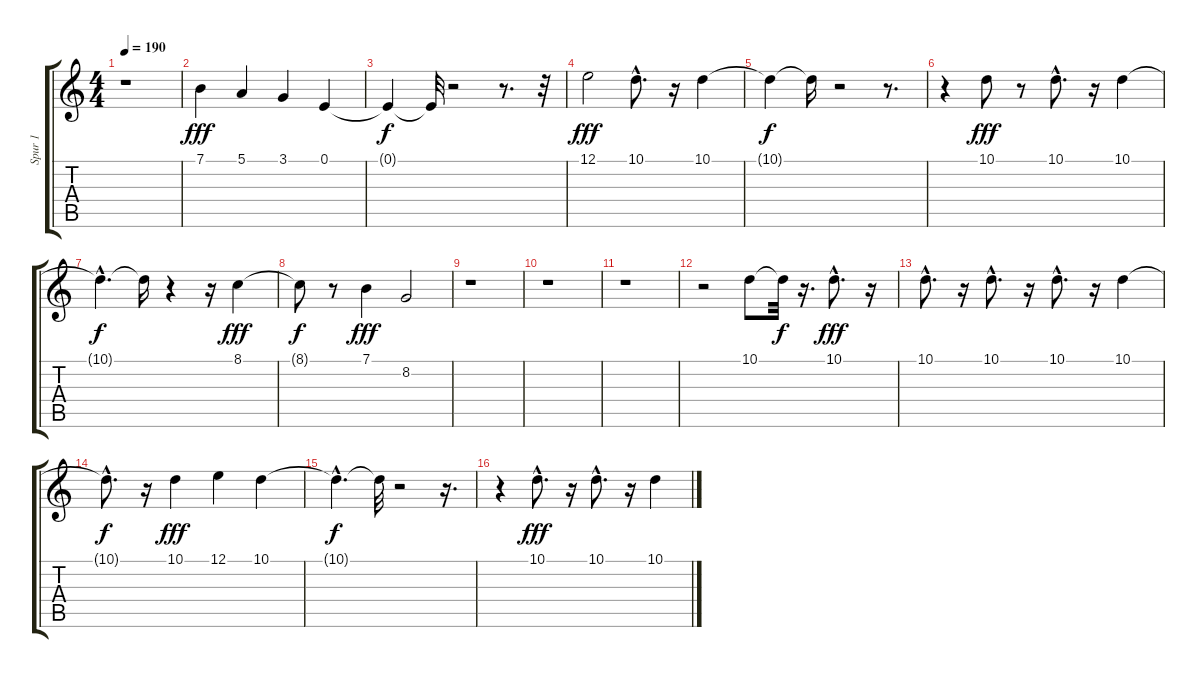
\track ("Spur 1" "Spur 1") {instrument clarinet}
\staff {score tabs}
\tuning (E4 B3 G3 D3 A2 E2) {hide}
\ts (4 4)
\tempo 190
\clef g2
\ks c
r.1{dy f} |
7.1.4{dy fff} 5.1.4 3.1.4 0.1.4 |
0.1{t}.4{dy f} 0.1{t}.32 r.2 r.8{d} r.32 |
12.1.2{dy fff} 10.1{hac}.8{d} r.16 10.1.4 |
10.1{t}.4{dy f} 10.1{t}.16 r.2 r.8{d} |
r.4 10.1.8{dy fff} r.8 10.1{hac}.8{d} r.16 10.1.4 |
10.1{hac t}.4{d dy f} 10.1{t}.16 r.4 r.16 8.1.4{dy fff} |
8.1{t}.8{dy f} r.8 7.1.4{dy fff} 8.2.2 |
r.1 |
r.1 |
r.1 |
r.2 10.1.8 10.1{t}.32{dy f} r.16{d} 10.1{hac}.8{d dy fff} r.16 |
10.1{hac}.8{d} r.16 10.1{hac}.8{d} r.16 10.1{hac}.8{d} r.16 10.1.4 |
10.1{hac t}.8{d dy f} r.16 10.1.4{dy fff} 12.1.4 10.1.4 |
10.1{hac t}.4{d dy f} 10.1{t}.32 r.2 r.16{d} |
r.4 10.1{hac}.8{d dy fff} r.16 10.1{hac}.8{d} r.16 10.1.4
